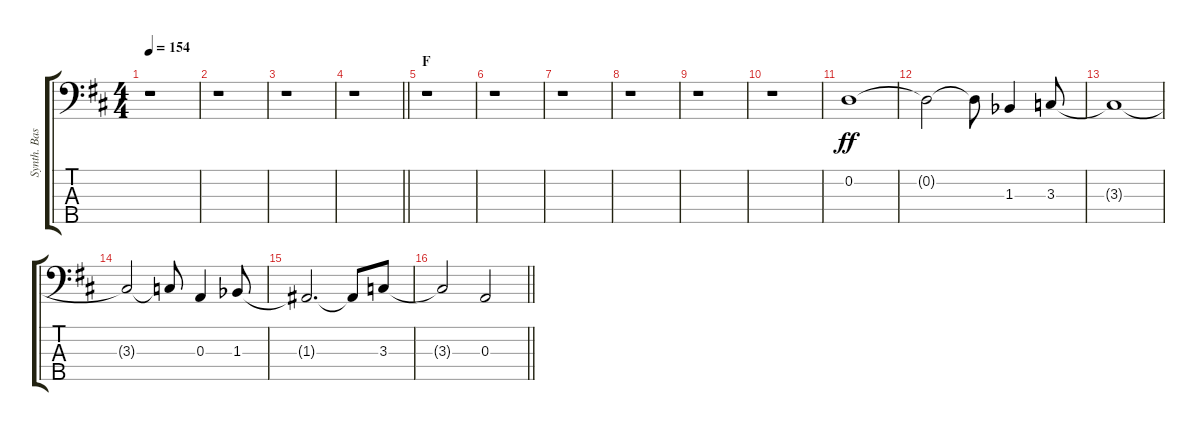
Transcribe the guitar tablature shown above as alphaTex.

\track ("Synth. Bass" "Synth. Bas") {instrument synthbass1}
\staff {score tabs}
\tuning (G2 D2 A1 E1 B0) {hide}
\ts (4 4)
\tempo 154
\clef f4
\ks d
r.1{dy ff} |
r.1 |
r.1 |
\barLineRight lightlight
r.1 |
\section ("" "F")
r.1 |
r.1 |
r.1 |
r.1 |
r.1 |
r.1 |
0.2.1 |
0.2{t}.2 0.2{t}.8 1.3{acc b}.4 3.3.8 |
3.3{t}.1 |
3.3{t}.2 3.3{t}.8 0.3.4 1.3{acc b}.8 |
1.3{t}.2{d} 1.3{t}.8 3.3.8 |
\barLineRight lightlight
3.3{t}.2 0.3.2
